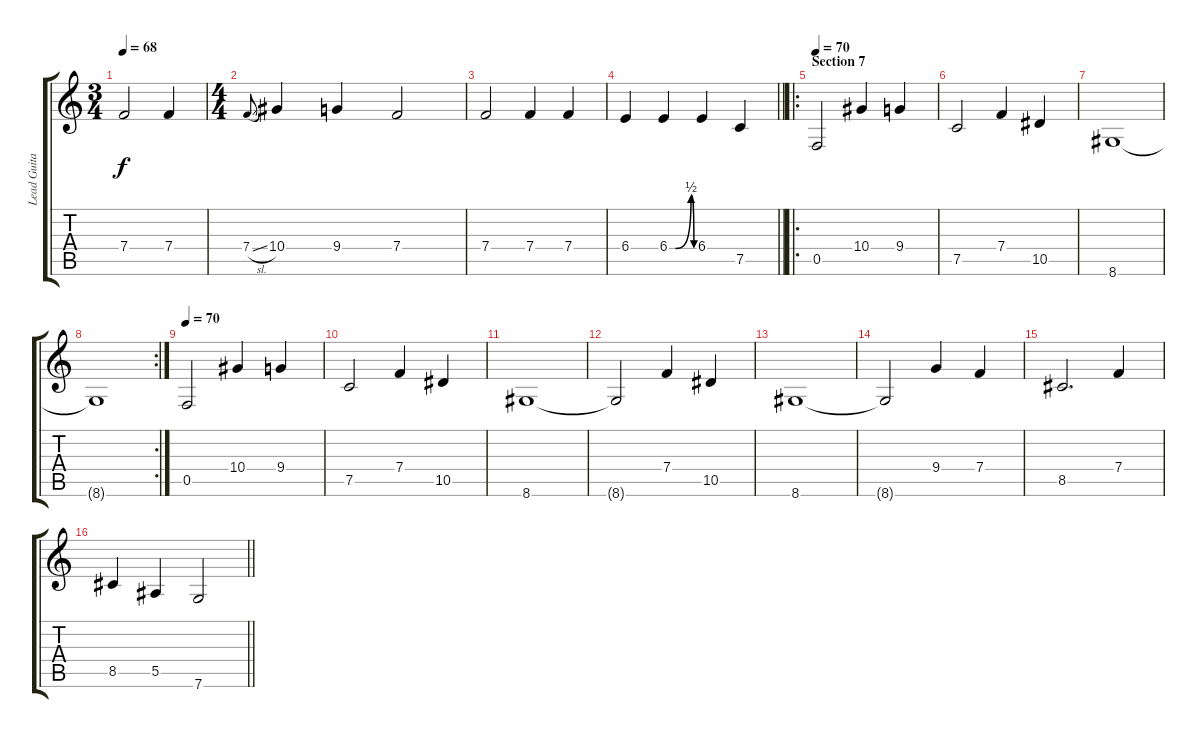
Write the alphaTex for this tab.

\track ("Lead Guitar 1 (Distortion)" "Lead Guita") {instrument distortionguitar}
\staff {score tabs}
\tuning (C4 G3 Eb3 Bb2 F2 C2) {hide}
\ts (3 4)
\tempo 68
\clef g2
\ks c
7.4.2{dy f} 7.4.4 |
\ts (4 4)
7.4{sl}.8{gr onbeat} 10.4.4 9.4.4 7.4.2 |
7.4.2 7.4.4 7.4.4 |
\barLineRight lightlight
6.4.4 6.4{be (custom 0 0 15 0 53 2 60 0)}.4 6.4.4 7.5.4 |
\ro
\section ("" "Section 7")
\tempo 70
0.5.2 10.4.4 9.4.4 |
7.5.2 7.4.4 10.5.4 |
8.6.1 |
\rc 2
8.6{t}.1 |
\tempo 70
0.5.2 10.4.4 9.4.4 |
7.5.2 7.4.4 10.5.4 |
8.6.1 |
8.6{t}.2 7.4.4 10.5.4 |
8.6.1 |
8.6{t}.2 9.4.4 7.4.4 |
8.5.2{d} 7.4.4 |
\barLineRight lightlight
8.5.4 5.5.4 7.6.2
